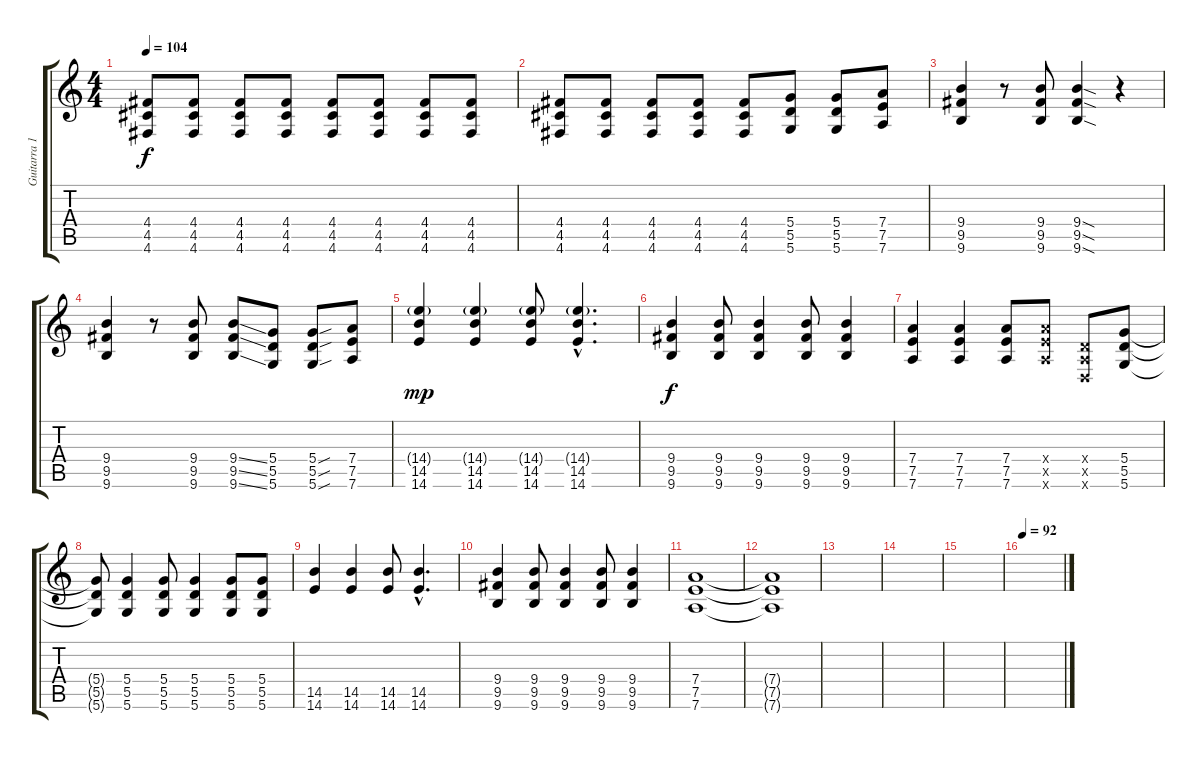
\track ("Guitarra 1" "Guitarra 1") {instrument overdrivenguitar}
\staff {score tabs}
\tuning (E4 B3 G3 D3 A2 D2) {hide}
\ts (4 4)
\tempo 104
\clef g2
\ks c
(4.4 4.5 4.6).8{dy f} (4.4 4.5 4.6).8 (4.4 4.5 4.6).8 (4.4 4.5 4.6).8 (4.4 4.5 4.6).8 (4.4 4.5 4.6).8 (4.4 4.5 4.6).8 (4.4 4.5 4.6).8 |
(4.4 4.5 4.6).8 (4.4 4.5 4.6).8 (4.4 4.5 4.6).8 (4.4 4.5 4.6).8 (4.4 4.5 4.6).8 (5.4 5.5 5.6).8 (5.4 5.5 5.6).8 (7.4 7.5 7.6).8 |
(9.4 9.5 9.6).4 r.8 (9.4 9.5 9.6).8 (9.4{sod} 9.5{sod} 9.6{sod}).4 r.4 |
(9.4 9.5 9.6).4 r.8 (9.4 9.5 9.6).8 (9.4{ss} 9.5{ss} 9.6{ss}).8 (5.4 5.5 5.6).8 (5.4{sou} 5.5{sou} 5.6{sou}).8 (7.4 7.5 7.6).8 |
(14.4{g} 14.5 14.6).4{dy mp} (14.4{g} 14.5 14.6).4 (14.4{g} 14.5 14.6).8 (14.4{g hac} 14.5{hac} 14.6{hac}).4{d} |
(9.4 9.5 9.6).4{dy f} (9.4 9.5 9.6).8 (9.4 9.5 9.6).4 (9.4 9.5 9.6).8 (9.4 9.5 9.6).4 |
(7.4 7.5 7.6).4 (7.4 7.5 7.6).4 (7.4 7.5 7.6).8 (7.4{x} 7.5{x} 7.6{x}).8 (0.4{x} 0.5{x} 0.6{x}).8 (5.4 5.5 5.6).8 |
(5.4{t} 5.5{t} 5.6{t}).8 (5.4 5.5 5.6).4 (5.4 5.5 5.6).8 (5.4 5.5 5.6).4 (5.4 5.5 5.6).8 (5.4 5.5 5.6).8 |
(14.5 14.6).4 (14.5 14.6).4 (14.5 14.6).8 (14.5{hac} 14.6{hac}).4{d} |
(9.4 9.5 9.6).4 (9.4 9.5 9.6).8 (9.4 9.5 9.6).4 (9.4 9.5 9.6).8 (9.4 9.5 9.6).4 |
(7.4 7.5 7.6).1 |
(7.4{t} 7.5{t} 7.6{t}).1 |
|
|
|
\tempo 92
